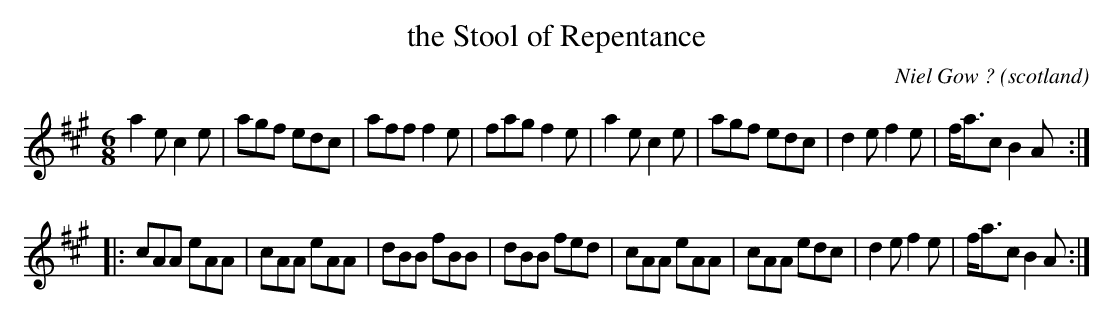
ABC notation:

X:1
T:the Stool of Repentance
O:scotland
M:6/8
C:Niel Gow ?
K:A
a2e c2e | agf edc | aff f2e | fag f2e |\
a2e c2e | agf edc | d2e f2e |f<ac B2A :|
|:\
cAA eAA | cAA eAA | dBB fBB | dBB fed | \
cAA eAA | cAA edc | d2e f2e | f<ac B2A :|
